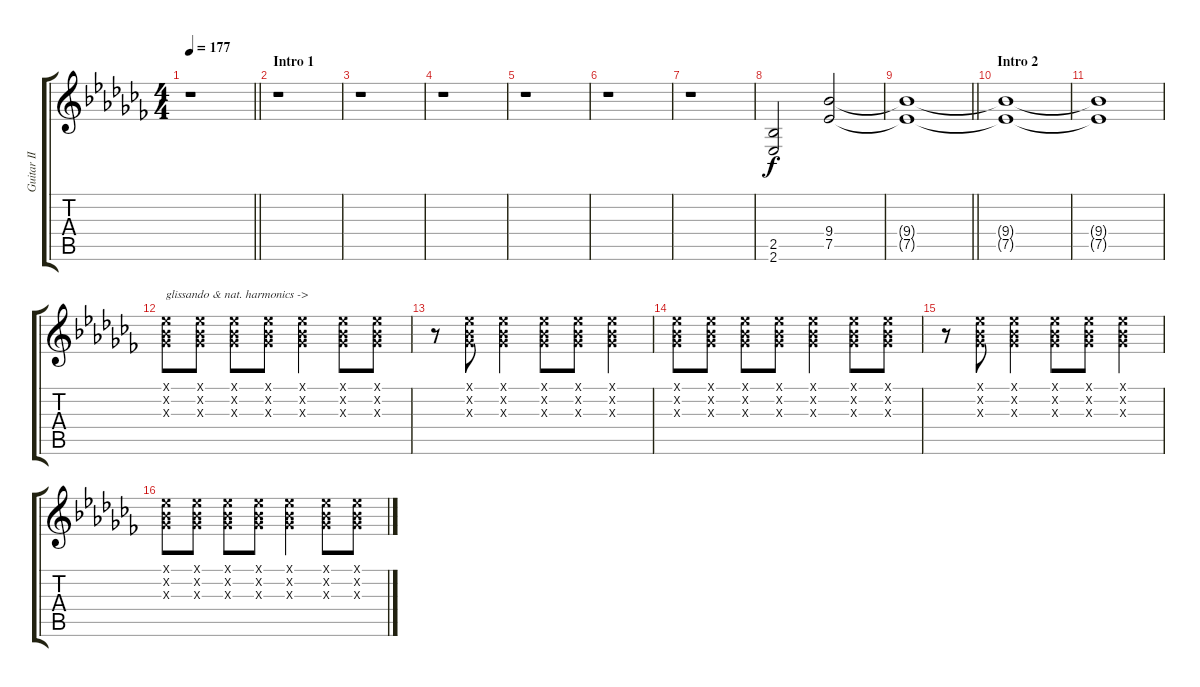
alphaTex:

\track ("Guitar II" "Guitar II") {instrument distortionguitar}
\staff {score tabs}
\tuning (Eb4 Bb3 Gb3 Db3 Ab2 Db2) {hide}
\ts (4 4)
\tempo 177
\clef g2
\barLineRight lightlight
\ks abminor
r.1{dy f instrument distortionguitar} |
\section ("" "Intro 1")
r.1 |
r.1 |
r.1 |
r.1 |
r.1 |
r.1 |
(2.5 2.6).2 (9.4 7.5).2 |
\barLineRight lightlight
(9.4{t} 7.5{t}).1 |
\section ("" "Intro 2")
(9.4{t} 7.5{t}).1 |
(9.4{t} 7.5{t}).1 |
(0.1{x} 0.2{x} 0.3{x}).8{txt "glissando & nat. harmonics ->"} (0.1{x} 0.2{x} 0.3{x}).8 (0.1{x} 0.2{x} 0.3{x}).8 (0.1{x} 0.2{x} 0.3{x}).8 (0.1{x} 0.2{x} 0.3{x}).4 (0.1{x} 0.2{x} 0.3{x}).8 (0.1{x} 0.2{x} 0.3{x}).8 |
r.8 (0.1{x} 0.2{x} 0.3{x}).8 (0.1{x} 0.2{x} 0.3{x}).4 (0.1{x} 0.2{x} 0.3{x}).8 (0.1{x} 0.2{x} 0.3{x}).8 (0.1{x} 0.2{x} 0.3{x}).4 |
(0.1{x} 0.2{x} 0.3{x}).8 (0.1{x} 0.2{x} 0.3{x}).8 (0.1{x} 0.2{x} 0.3{x}).8 (0.1{x} 0.2{x} 0.3{x}).8 (0.1{x} 0.2{x} 0.3{x}).4 (0.1{x} 0.2{x} 0.3{x}).8 (0.1{x} 0.2{x} 0.3{x}).8 |
r.8 (0.1{x} 0.2{x} 0.3{x}).8 (0.1{x} 0.2{x} 0.3{x}).4 (0.1{x} 0.2{x} 0.3{x}).8 (0.1{x} 0.2{x} 0.3{x}).8 (0.1{x} 0.2{x} 0.3{x}).4 |
(0.1{x} 0.2{x} 0.3{x}).8 (0.1{x} 0.2{x} 0.3{x}).8 (0.1{x} 0.2{x} 0.3{x}).8 (0.1{x} 0.2{x} 0.3{x}).8 (0.1{x} 0.2{x} 0.3{x}).4 (0.1{x} 0.2{x} 0.3{x}).8 (0.1{x} 0.2{x} 0.3{x}).8
